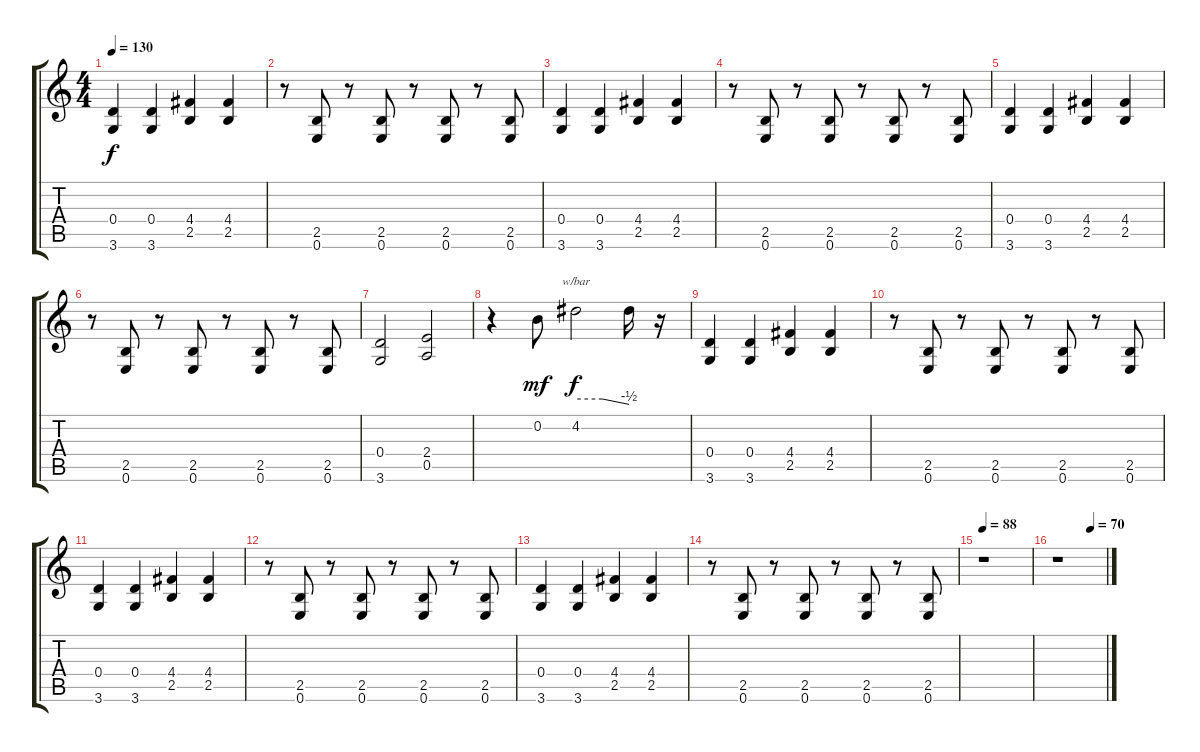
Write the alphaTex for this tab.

\track "" {instrument overdrivenguitar}
\staff {score tabs}
\tuning (E4 B3 G3 D3 A2 E2) {hide}
\ts (4 4)
\tempo 130
\clef g2
\ks c
(0.4 3.6).4{dy f} (0.4 3.6).4 (4.4 2.5).4 (4.4 2.5).4 |
r.8 (2.5 0.6).8 r.8 (2.5 0.6).8 r.8 (2.5 0.6).8 r.8 (2.5 0.6).8 |
(0.4 3.6).4 (0.4 3.6).4 (4.4 2.5).4 (4.4 2.5).4 |
r.8 (2.5 0.6).8 r.8 (2.5 0.6).8 r.8 (2.5 0.6).8 r.8 (2.5 0.6).8 |
(0.4 3.6).4 (0.4 3.6).4 (4.4 2.5).4 (4.4 2.5).4 |
r.8 (2.5 0.6).8 r.8 (2.5 0.6).8 r.8 (2.5 0.6).8 r.8 (2.5 0.6).8 |
(0.4 3.6).2 (2.4 0.5).2 |
r.4 0.2.8{dy mf} 4.2.2{tbe (custom default 0 0 30 0 60 -2) dy f} 4.2{t}.16 r.16 |
(0.4 3.6).4 (0.4 3.6).4 (4.4 2.5).4 (4.4 2.5).4 |
r.8 (2.5 0.6).8 r.8 (2.5 0.6).8 r.8 (2.5 0.6).8 r.8 (2.5 0.6).8 |
(0.4 3.6).4 (0.4 3.6).4 (4.4 2.5).4 (4.4 2.5).4 |
r.8 (2.5 0.6).8 r.8 (2.5 0.6).8 r.8 (2.5 0.6).8 r.8 (2.5 0.6).8 |
(0.4 3.6).4 (0.4 3.6).4 (4.4 2.5).4 (4.4 2.5).4 |
r.8 (2.5 0.6).8 r.8 (2.5 0.6).8 r.8 (2.5 0.6).8 r.8 (2.5 0.6).8 |
\tempo 88
r.1 |
\tempo (70 0.6875)
r.1
